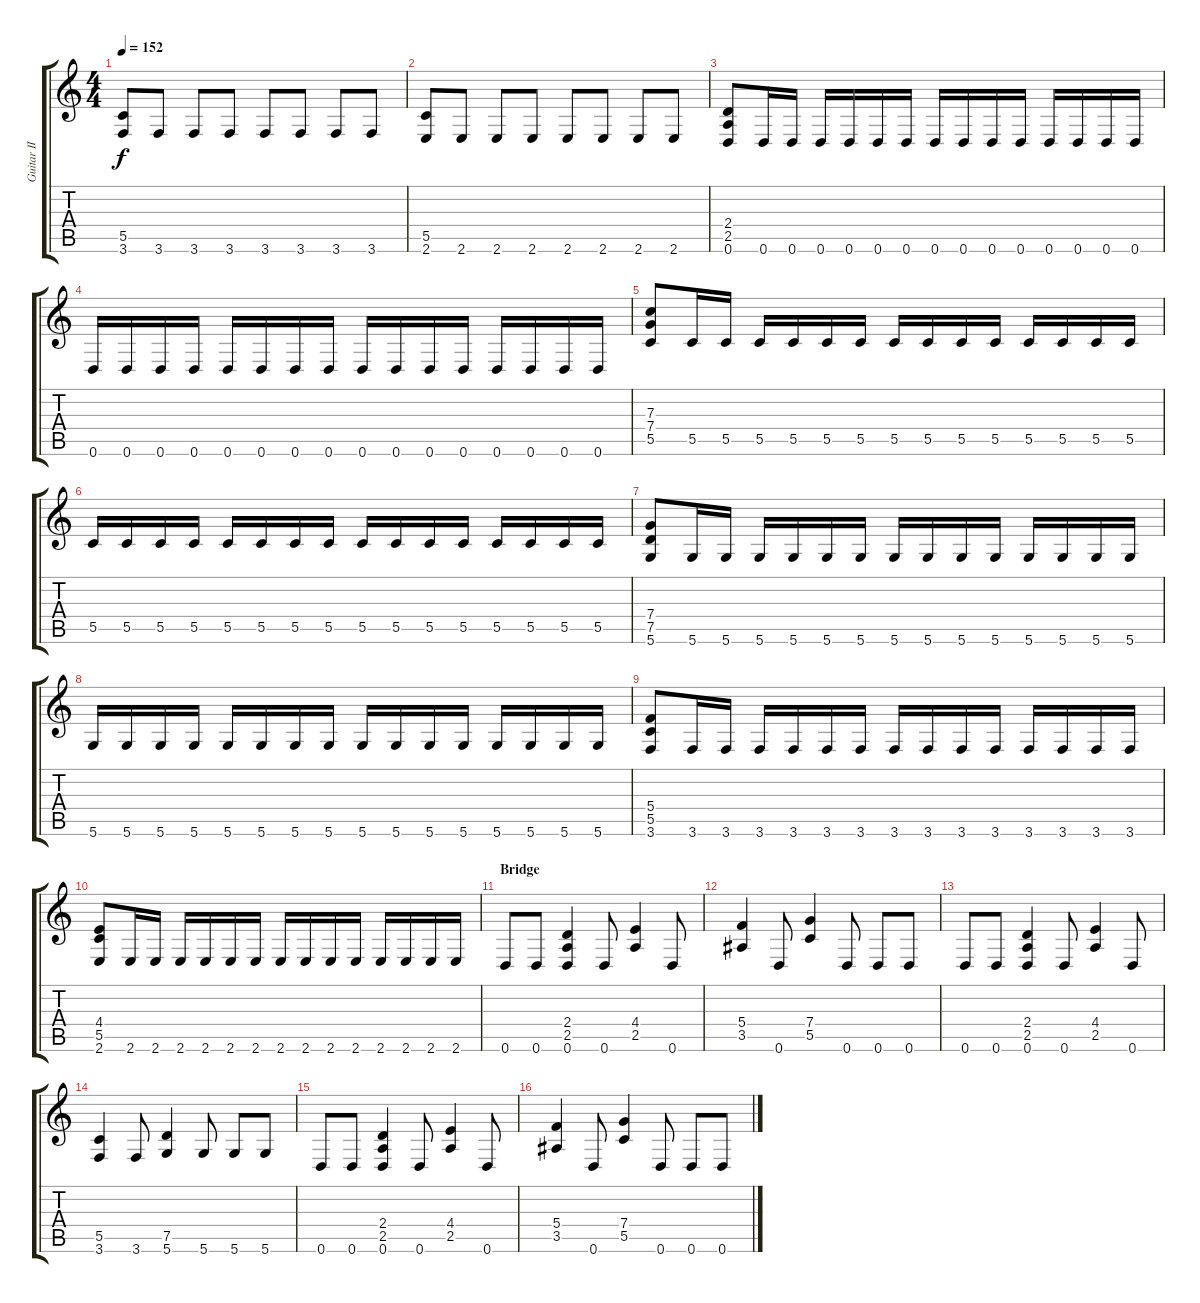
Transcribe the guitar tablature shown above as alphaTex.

\track ("Guitar II " "Guitar II ") {instrument distortionguitar}
\staff {score tabs}
\tuning (D4 A3 F3 C3 G2 D2) {hide}
\ts (4 4)
\tempo 152
\clef g2
\ks c
(5.5 3.6).8{dy f} 3.6.8 3.6.8 3.6.8 3.6.8 3.6.8 3.6.8 3.6.8 |
(5.5 2.6).8 2.6.8 2.6.8 2.6.8 2.6.8 2.6.8 2.6.8 2.6.8 |
(2.4 2.5 0.6).8 0.6.16 0.6.16 0.6.16 0.6.16 0.6.16 0.6.16 0.6.16 0.6.16 0.6.16 0.6.16 0.6.16 0.6.16 0.6.16 0.6.16 |
0.6.16 0.6.16 0.6.16 0.6.16 0.6.16 0.6.16 0.6.16 0.6.16 0.6.16 0.6.16 0.6.16 0.6.16 0.6.16 0.6.16 0.6.16 0.6.16 |
(7.3 7.4 5.5).8 5.5.16 5.5.16 5.5.16 5.5.16 5.5.16 5.5.16 5.5.16 5.5.16 5.5.16 5.5.16 5.5.16 5.5.16 5.5.16 5.5.16 |
5.5.16 5.5.16 5.5.16 5.5.16 5.5.16 5.5.16 5.5.16 5.5.16 5.5.16 5.5.16 5.5.16 5.5.16 5.5.16 5.5.16 5.5.16 5.5.16 |
(7.4 7.5 5.6).8 5.6.16 5.6.16 5.6.16 5.6.16 5.6.16 5.6.16 5.6.16 5.6.16 5.6.16 5.6.16 5.6.16 5.6.16 5.6.16 5.6.16 |
5.6.16 5.6.16 5.6.16 5.6.16 5.6.16 5.6.16 5.6.16 5.6.16 5.6.16 5.6.16 5.6.16 5.6.16 5.6.16 5.6.16 5.6.16 5.6.16 |
(5.4 5.5 3.6).8 3.6.16 3.6.16 3.6.16 3.6.16 3.6.16 3.6.16 3.6.16 3.6.16 3.6.16 3.6.16 3.6.16 3.6.16 3.6.16 3.6.16 |
(4.4 5.5 2.6).8 2.6.16 2.6.16 2.6.16 2.6.16 2.6.16 2.6.16 2.6.16 2.6.16 2.6.16 2.6.16 2.6.16 2.6.16 2.6.16 2.6.16 |
\section ("" "Bridge")
0.6.8 0.6.8 (2.4 2.5 0.6).4 0.6.8 (4.4 2.5).4 0.6.8 |
(5.4 3.5).4 0.6.8 (7.4 5.5).4 0.6.8 0.6.8 0.6.8 |
0.6.8 0.6.8 (2.4 2.5 0.6).4 0.6.8 (4.4 2.5).4 0.6.8 |
(5.5 3.6).4 3.6.8 (7.5 5.6).4 5.6.8 5.6.8 5.6.8 |
0.6.8 0.6.8 (2.4 2.5 0.6).4 0.6.8 (4.4 2.5).4 0.6.8 |
(5.4 3.5).4 0.6.8 (7.4 5.5).4 0.6.8 0.6.8 0.6.8
